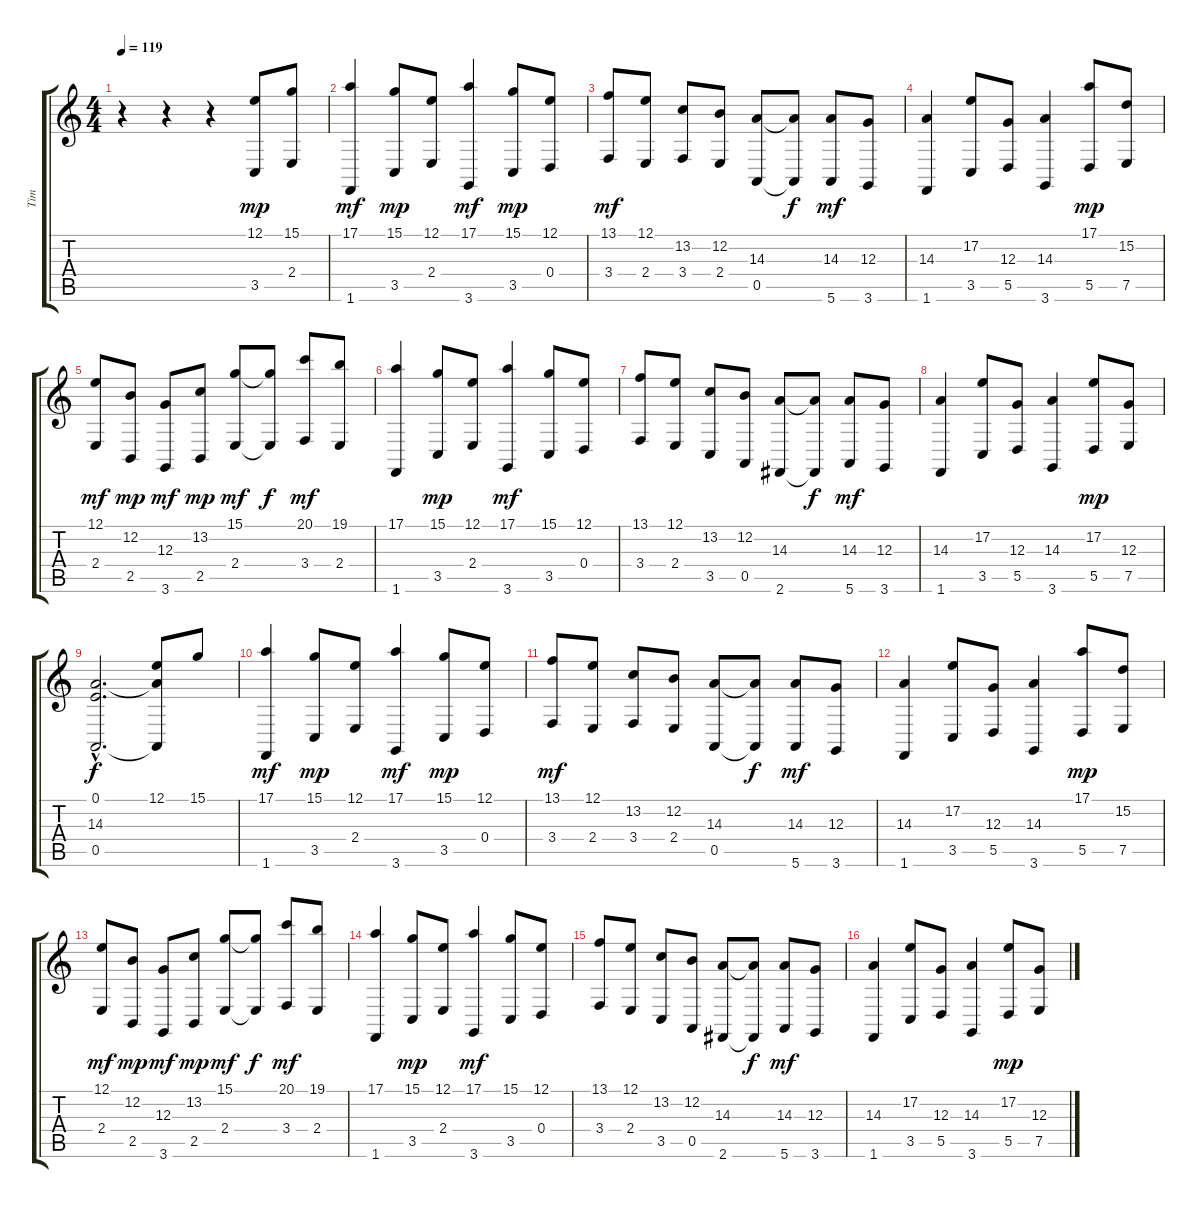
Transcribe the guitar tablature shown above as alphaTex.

\track ("Tim" "Tim") {instrument koto}
\staff {score tabs}
\tuning (E4 B3 G3 D3 A2 E2) {hide}
\ts (4 4)
\tempo 119
\clef g2
\ks c
r.4{dy mp instrument koto} r.4 r.4 (12.1 3.5).8 (15.1 2.4).8 |
(17.1 1.6).4{dy mf} (15.1 3.5).8{dy mp} (12.1 2.4).8 (17.1 3.6).4{dy mf} (15.1 3.5).8{dy mp} (12.1 0.4).8 |
(13.1 3.4).8{dy mf} (12.1 2.4).8 (13.2 3.4).8 (12.2 2.4).8 (14.3 0.5).8 (14.3{t} 0.5{t}).8{dy f} (14.3 5.6).8{dy mf} (12.3 3.6).8 |
(14.3 1.6).4 (17.2 3.5).8 (12.3 5.5).8 (14.3 3.6).4 (17.1 5.5).8{dy mp} (15.2 7.5).8 |
(12.1 2.4).8{dy mf} (12.2 2.5).8{dy mp} (12.3 3.6).8{dy mf} (13.2 2.5).8{dy mp} (15.1 2.4).8{dy mf} (15.1{t} 2.4{t}).8{dy f} (20.1 3.4).8{dy mf} (19.1 2.4).8 |
(17.1 1.6).4 (15.1 3.5).8{dy mp} (12.1 2.4).8 (17.1 3.6).4{dy mf} (15.1 3.5).8 (12.1 0.4).8 |
(13.1 3.4).8 (12.1 2.4).8 (13.2 3.5).8 (12.2 0.5).8 (14.3 2.6).8 (14.3{t} 2.6{t}).8{dy f} (14.3 5.6).8{dy mf} (12.3 3.6).8 |
(14.3 1.6).4 (17.2 3.5).8 (12.3 5.5).8 (14.3 3.6).4 (17.2 5.5).8{dy mp} (12.3 7.5).8 |
(0.1{hac} 14.3{hac} 0.5{hac}).2{d dy f} (12.1 14.3{t} 0.5{t}).8 15.1.8 |
(17.1 1.6).4{dy mf} (15.1 3.5).8{dy mp} (12.1 2.4).8 (17.1 3.6).4{dy mf} (15.1 3.5).8{dy mp} (12.1 0.4).8 |
(13.1 3.4).8{dy mf} (12.1 2.4).8 (13.2 3.4).8 (12.2 2.4).8 (14.3 0.5).8 (14.3{t} 0.5{t}).8{dy f} (14.3 5.6).8{dy mf} (12.3 3.6).8 |
(14.3 1.6).4 (17.2 3.5).8 (12.3 5.5).8 (14.3 3.6).4 (17.1 5.5).8{dy mp} (15.2 7.5).8 |
(12.1 2.4).8{dy mf} (12.2 2.5).8{dy mp} (12.3 3.6).8{dy mf} (13.2 2.5).8{dy mp} (15.1 2.4).8{dy mf} (15.1{t} 2.4{t}).8{dy f} (20.1 3.4).8{dy mf} (19.1 2.4).8 |
(17.1 1.6).4 (15.1 3.5).8{dy mp} (12.1 2.4).8 (17.1 3.6).4{dy mf} (15.1 3.5).8 (12.1 0.4).8 |
(13.1 3.4).8 (12.1 2.4).8 (13.2 3.5).8 (12.2 0.5).8 (14.3 2.6).8 (14.3{t} 2.6{t}).8{dy f} (14.3 5.6).8{dy mf} (12.3 3.6).8 |
(14.3 1.6).4 (17.2 3.5).8 (12.3 5.5).8 (14.3 3.6).4 (17.2 5.5).8{dy mp} (12.3 7.5).8
